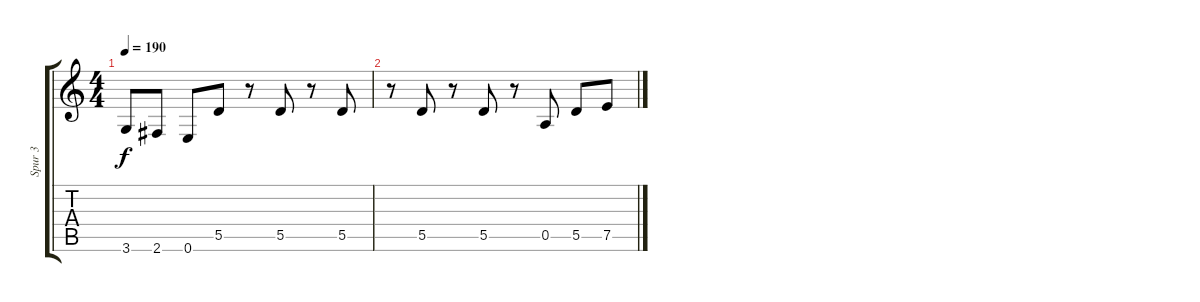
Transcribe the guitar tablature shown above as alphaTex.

\track ("Spur 3" "Spur 3") {instrument distortionguitar}
\staff {score tabs}
\tuning (E4 B3 G3 D3 A2 E2) {hide}
\ts (4 4)
\tempo 190
\clef g2
\ks c
3.6.8{dy f} 2.6.8 0.6.8 5.5.8 r.8 5.5.8 r.8 5.5.8 |
r.8 5.5.8 r.8 5.5.8 r.8 0.5.8 5.5.8 7.5.8
